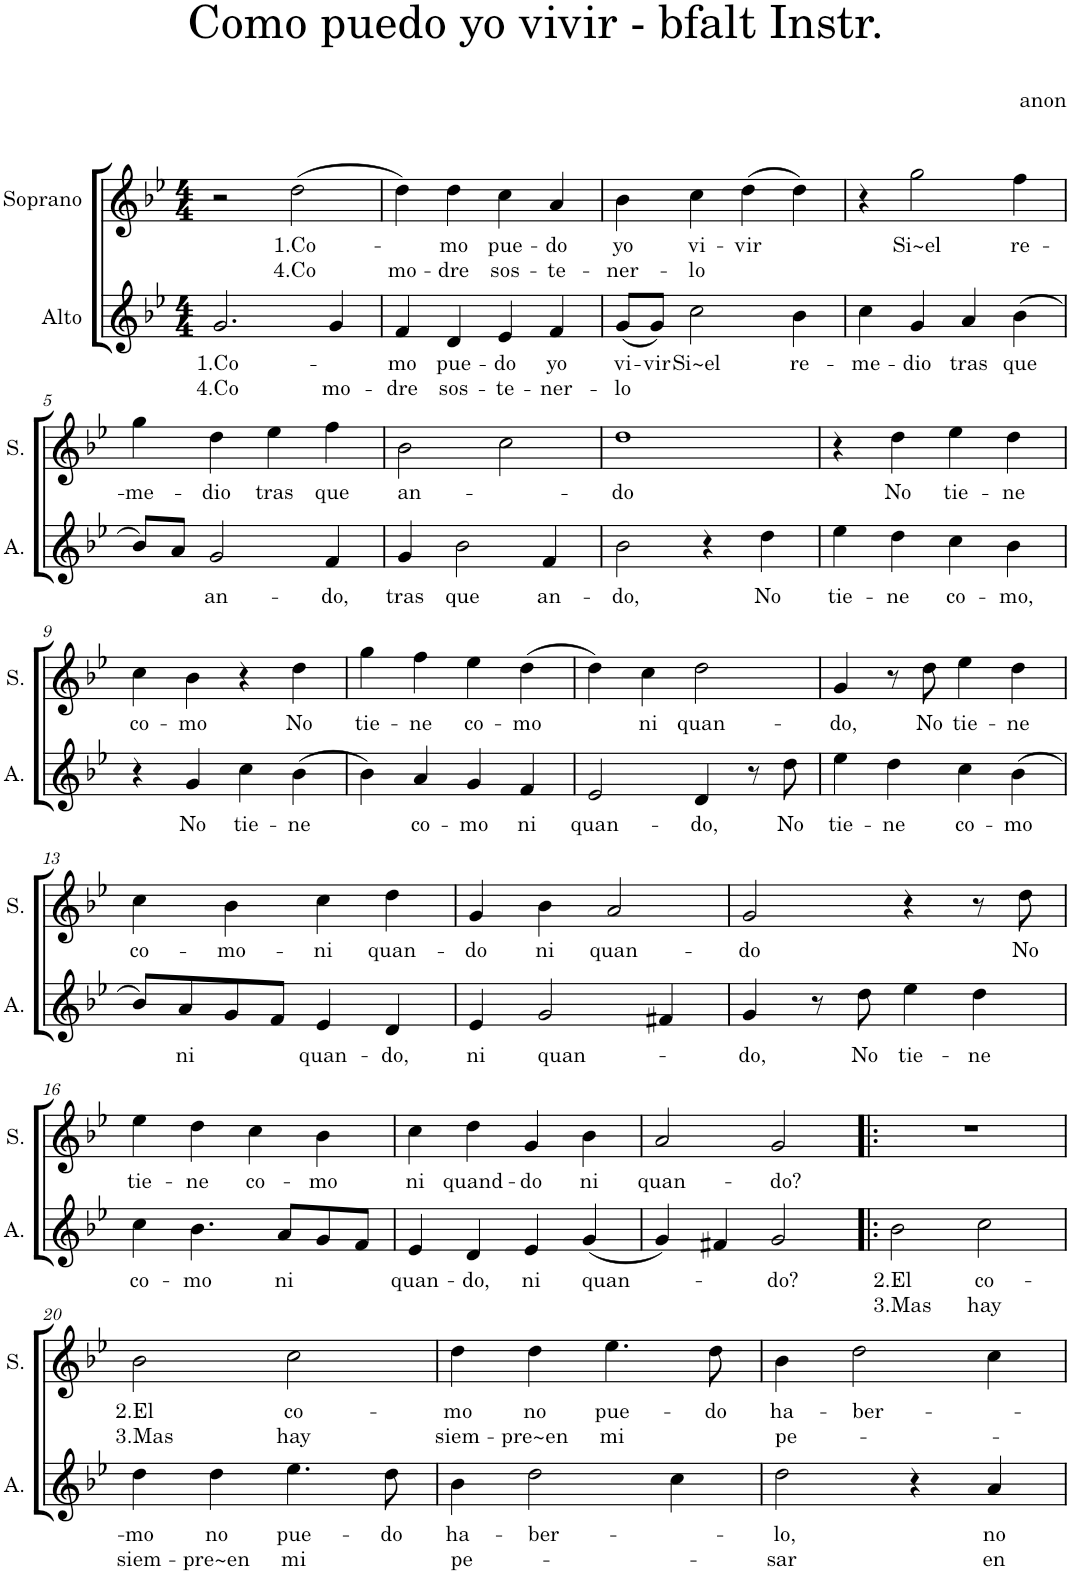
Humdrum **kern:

**kern	**text	**text	**kern	**text	**text
*part2	*part2	*part2	*part1	*part1	*part1
*staff2	*staff2	*staff2	*staff1	*staff1	*staff1
*I"Alto	*	*	*I"Soprano	*	*
*I'A.	*	*	*I'S.	*	*
*clefG2	*	*	*clefG2	*	*
*k[b-e-]	*	*	*k[b-e-]	*	*
*M4/4	*	*	*M4/4	*	*
=1	=1	=1	=1	=1	=1
!	!LO:LY:b	!LO:LY:b	!	!	!
2.g/	1.Co-	4.Co	2r	.	.
!	!	!	!	!LO:LY:b	!LO:LY:b
.	.	.	(2dd\	1.Co-	4.Co
!	!	!LO:LY:b	!	!	!
4g/	.	mo-	.	.	.
=2	=2	=2	=2	=2	=2
!	!LO:LY:b	!LO:LY:b	!	!	!LO:LY:b
4f/	-mo	-dre	4dd\)	.	mo-
!	!LO:LY:b	!LO:LY:b	!	!LO:LY:b	!LO:LY:b
4d/	pue-	sos-	4dd\	-mo	-dre
!	!LO:LY:b	!LO:LY:b	!	!LO:LY:b	!LO:LY:b
4e-/	-do	-te-	4cc\	pue-	sos-
!	!LO:LY:b	!LO:LY:b	!	!LO:LY:b	!LO:LY:b
4f/	yo	-ner-	4a/	-do	-te-
=3	=3	=3	=3	=3	=3
!	!LO:LY:b	!LO:LY:b	!	!LO:LY:b	!LO:LY:b
(8g/L	vi-	-lo	4b-\	yo	-ner-
!	!LO:LY:b	!	!	!	!
8g/J)	-vir	.	.	.	.
!	!LO:LY:b	!	!	!LO:LY:b	!LO:LY:b
2cc\	Si~el	.	4cc\	vi-	-lo
!	!	!	!	!LO:LY:b	!
.	.	.	(4dd\	-vir	.
!	!LO:LY:b	!	!	!	!
4b-\	re-	.	4dd\)	.	.
=4	=4	=4	=4	=4	=4
!	!LO:LY:b	!	!	!	!
4cc\	-me-	.	4r	.	.
!	!LO:LY:b	!	!	!LO:LY:b	!
4g/	-dio	.	2gg\	Si~el	.
!	!LO:LY:b	!	!	!	!
4a/	tras	.	.	.	.
!	!LO:LY:b	!	!	!LO:LY:b	!
(4b-\	que	.	4ff\	re-	.
!!LO:LB:g=z
=5	=5	=5	=5	=5	=5
!	!	!	!	!LO:LY:b	!
8b-/L)	.	.	4gg\	-me-	.
8a/J	.	.	.	.	.
!	!LO:LY:b	!	!	!LO:LY:b	!
2g/	an-	.	4dd\	-dio	.
!	!	!	!	!LO:LY:b	!
.	.	.	4ee-\	tras	.
!	!LO:LY:b	!	!	!LO:LY:b	!
4f/	-do,	.	4ff\	que	.
=6	=6	=6	=6	=6	=6
!	!LO:LY:b	!	!	!LO:LY:b	!
4g/	tras	.	2b-\	an-	.
!	!LO:LY:b	!	!	!	!
2b-\	que	.	.	.	.
.	.	.	2cc\	.	.
!	!LO:LY:b	!	!	!	!
4f/	an-	.	.	.	.
=7	=7	=7	=7	=7	=7
!	!LO:LY:b	!	!	!LO:LY:b	!
2b-\	-do,	.	1dd	-do	.
4r	.	.	.	.	.
!	!LO:LY:b	!	!	!	!
4dd\	No	.	.	.	.
=8	=8	=8	=8	=8	=8
!	!LO:LY:b	!	!	!	!
4ee-\	tie-	.	4r	.	.
!	!LO:LY:b	!	!	!LO:LY:b	!
4dd\	-ne	.	4dd\	No	.
!	!LO:LY:b	!	!	!LO:LY:b	!
4cc\	co-	.	4ee-\	tie-	.
!	!LO:LY:b	!	!	!LO:LY:b	!
4b-\	-mo,	.	4dd\	-ne	.
!!LO:LB:g=z
=9	=9	=9	=9	=9	=9
!	!	!	!	!LO:LY:b	!
4r	.	.	4cc\	co-	.
!	!LO:LY:b	!	!	!LO:LY:b	!
4g/	No	.	4b-\	-mo	.
!	!LO:LY:b	!	!	!	!
4cc\	tie-	.	4r	.	.
!	!LO:LY:b	!	!	!LO:LY:b	!
(4b-\	-ne	.	4dd\	No	.
=10	=10	=10	=10	=10	=10
!	!	!	!	!LO:LY:b	!
4b-\)	.	.	4gg\	tie-	.
!	!LO:LY:b	!	!	!LO:LY:b	!
4a/	co-	.	4ff\	-ne	.
!	!LO:LY:b	!	!	!LO:LY:b	!
4g/	-mo	.	4ee-\	co-	.
!	!LO:LY:b	!	!	!LO:LY:b	!
4f/	ni	.	(4dd\	-mo	.
=11	=11	=11	=11	=11	=11
!	!LO:LY:b	!	!	!	!
2e-/	quan-	.	4dd\)	.	.
!	!	!	!	!LO:LY:b	!
.	.	.	4cc\	ni	.
!	!LO:LY:b	!	!	!LO:LY:b	!
4d/	-do,	.	2dd\	quan-	.
8r	.	.	.	.	.
!	!LO:LY:b	!	!	!	!
8dd\	No	.	.	.	.
=12	=12	=12	=12	=12	=12
!	!LO:LY:b	!	!	!LO:LY:b	!
4ee-\	tie-	.	4g/	-do,	.
!	!LO:LY:b	!	!	!	!
4dd\	-ne	.	8r	.	.
!	!	!	!	!LO:LY:b	!
.	.	.	8dd\	No	.
!	!LO:LY:b	!	!	!LO:LY:b	!
4cc\	co-	.	4ee-\	tie-	.
!	!LO:LY:b	!	!	!LO:LY:b	!
(4b-\	-mo	.	4dd\	-ne	.
!!LO:LB:g=z
=13	=13	=13	=13	=13	=13
!	!	!	!	!LO:LY:b	!
8b-/L)	.	.	4cc\	co-	.
!	!LO:LY:b	!	!	!	!
8a/	ni	.	.	.	.
!	!	!	!	!LO:LY:b	!
8g/	.	.	4b-\	-mo-	.
8f/J	.	.	.	.	.
!	!LO:LY:b	!	!	!LO:LY:b	!
4e-/	quan-	.	4cc\	-ni	.
!	!LO:LY:b	!	!	!LO:LY:b	!
4d/	-do,	.	4dd\	quan-	.
=14	=14	=14	=14	=14	=14
!	!LO:LY:b	!	!	!LO:LY:b	!
4e-/	ni	.	4g/	-do	.
!	!LO:LY:b	!	!	!LO:LY:b	!
2g/	quan-	.	4b-\	ni	.
!	!	!	!	!LO:LY:b	!
.	.	.	2a/	quan-	.
4f#X/	.	.	.	.	.
=15	=15	=15	=15	=15	=15
!	!LO:LY:b	!	!	!LO:LY:b	!
4g/	-do,	.	2g/	-do	.
8r	.	.	.	.	.
!	!LO:LY:b	!	!	!	!
8dd\	No	.	.	.	.
!	!LO:LY:b	!	!	!	!
4ee-\	tie-	.	4r	.	.
!	!LO:LY:b	!	!	!	!
4dd\	-ne	.	8r	.	.
!	!	!	!	!LO:LY:b	!
.	.	.	8dd\	No	.
!!LO:LB:g=z
=16	=16	=16	=16	=16	=16
!	!LO:LY:b	!	!	!LO:LY:b	!
4cc\	co-	.	4ee-\	tie-	.
!	!LO:LY:b	!	!	!LO:LY:b	!
4.b-\	-mo	.	4dd\	-ne	.
!	!	!	!	!LO:LY:b	!
.	.	.	4cc\	co-	.
!	!LO:LY:b	!	!	!	!
8a/L	ni	.	.	.	.
!	!	!	!	!LO:LY:b	!
8g/	.	.	4b-\	-mo	.
8f/J	.	.	.	.	.
=17	=17	=17	=17	=17	=17
!	!LO:LY:b	!	!	!LO:LY:b	!
4e-/	quan-	.	4cc\	ni	.
!	!LO:LY:b	!	!	!LO:LY:b	!
4d/	-do,	.	4dd\	quand-	.
!	!LO:LY:b	!	!	!LO:LY:b	!
4e-/	ni	.	4g/	-do	.
!	!LO:LY:b	!	!	!LO:LY:b	!
(4g/	quan-	.	4b-\	ni	.
=18	=18	=18	=18	=18	=18
!	!	!	!	!LO:LY:b	!
4g/)	.	.	2a/	quan-	.
4f#X/	.	.	.	.	.
!	!LO:LY:b	!	!	!LO:LY:b	!
2g/	-do?	.	2g/	-do?	.
=19!|:	=19!|:	=19!|:	=19!|:	=19!|:	=19!|:
!	!LO:LY:b	!LO:LY:b	!	!	!
2b-\	2.El	3.Mas	1r	.	.
!	!LO:LY:b	!LO:LY:b	!	!	!
2cc\	co-	hay	.	.	.
!!LO:LB:g=z
=20	=20	=20	=20	=20	=20
!	!LO:LY:b	!LO:LY:b	!	!LO:LY:b	!LO:LY:b
4dd\	-mo	siem-	2b-\	2.El	3.Mas
!	!LO:LY:b	!LO:LY:b	!	!	!
4dd\	no	-pre~en	.	.	.
!	!LO:LY:b	!LO:LY:b	!	!LO:LY:b	!LO:LY:b
4.ee-\	pue-	mi	2cc\	co-	hay
!	!LO:LY:b	!	!	!	!
8dd\	-do	.	.	.	.
=21	=21	=21	=21	=21	=21
!	!LO:LY:b	!LO:LY:b	!	!LO:LY:b	!LO:LY:b
4b-\	ha-	pe-	4dd\	-mo	siem-
!	!LO:LY:b	!	!	!LO:LY:b	!LO:LY:b
2dd\	-ber-	.	4dd\	no	-pre~en
!	!	!	!	!LO:LY:b	!LO:LY:b
.	.	.	4.ee-\	pue-	mi
4cc\	.	.	.	.	.
!	!	!	!	!LO:LY:b	!
.	.	.	8dd\	-do	.
=22	=22	=22	=22	=22	=22
!	!LO:LY:b	!LO:LY:b	!	!LO:LY:b	!LO:LY:b
2dd\	-lo,	-sar	4b-\	ha-	pe-
!	!	!	!	!LO:LY:b	!
.	.	.	2dd\	-ber-	.
4r	.	.	.	.	.
!	!LO:LY:b	!LO:LY:b	!	!	!
4a/	no	en	4cc\	.	.
=	=	=	=	=	=
*-	*-	*-	*-	*-	*-
